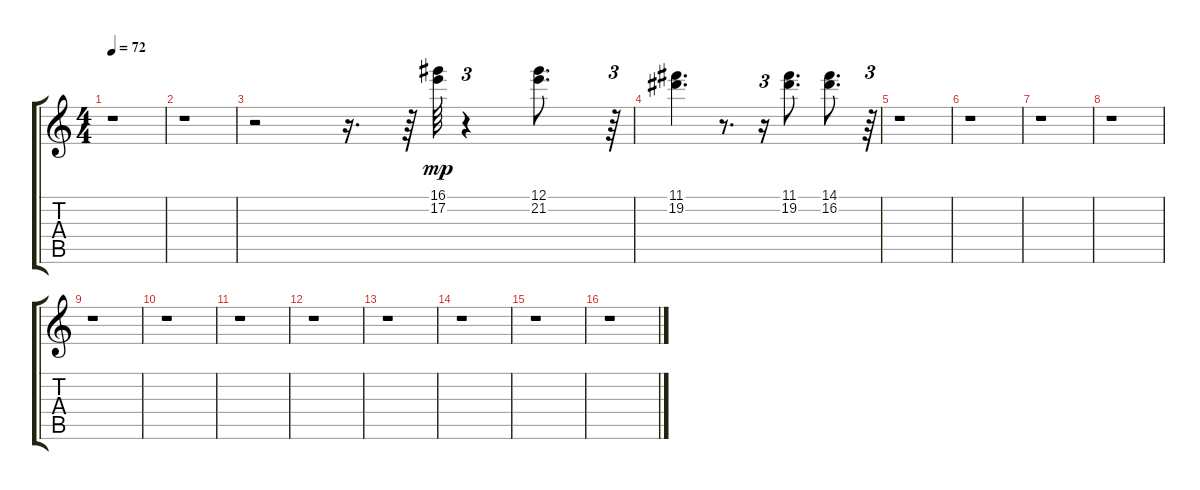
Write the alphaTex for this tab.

\track "" {instrument electricguitarclean}
\staff {score tabs}
\tuning (E4 B3 G3 D3 A2 E2) {hide}
\ts (4 4)
\tempo 72
\clef g2
\ks c
r.1{dy mp} |
r.1 |
r.2 r.16{d} r.64 (16.1 17.2).64 r.4{tu (3 2)} (12.1 21.2).8{d} r.64{tu (3 2)} |
(11.1 19.2).4{d} r.8{d} r.16{tu (3 2)} (11.1 19.2).8{d} (14.1 16.2).8{d} r.64{tu (3 2)} |
r.1 |
r.1 |
r.1 |
r.1 |
r.1 |
r.1 |
r.1 |
r.1 |
r.1 |
r.1 |
r.1 |
r.1
